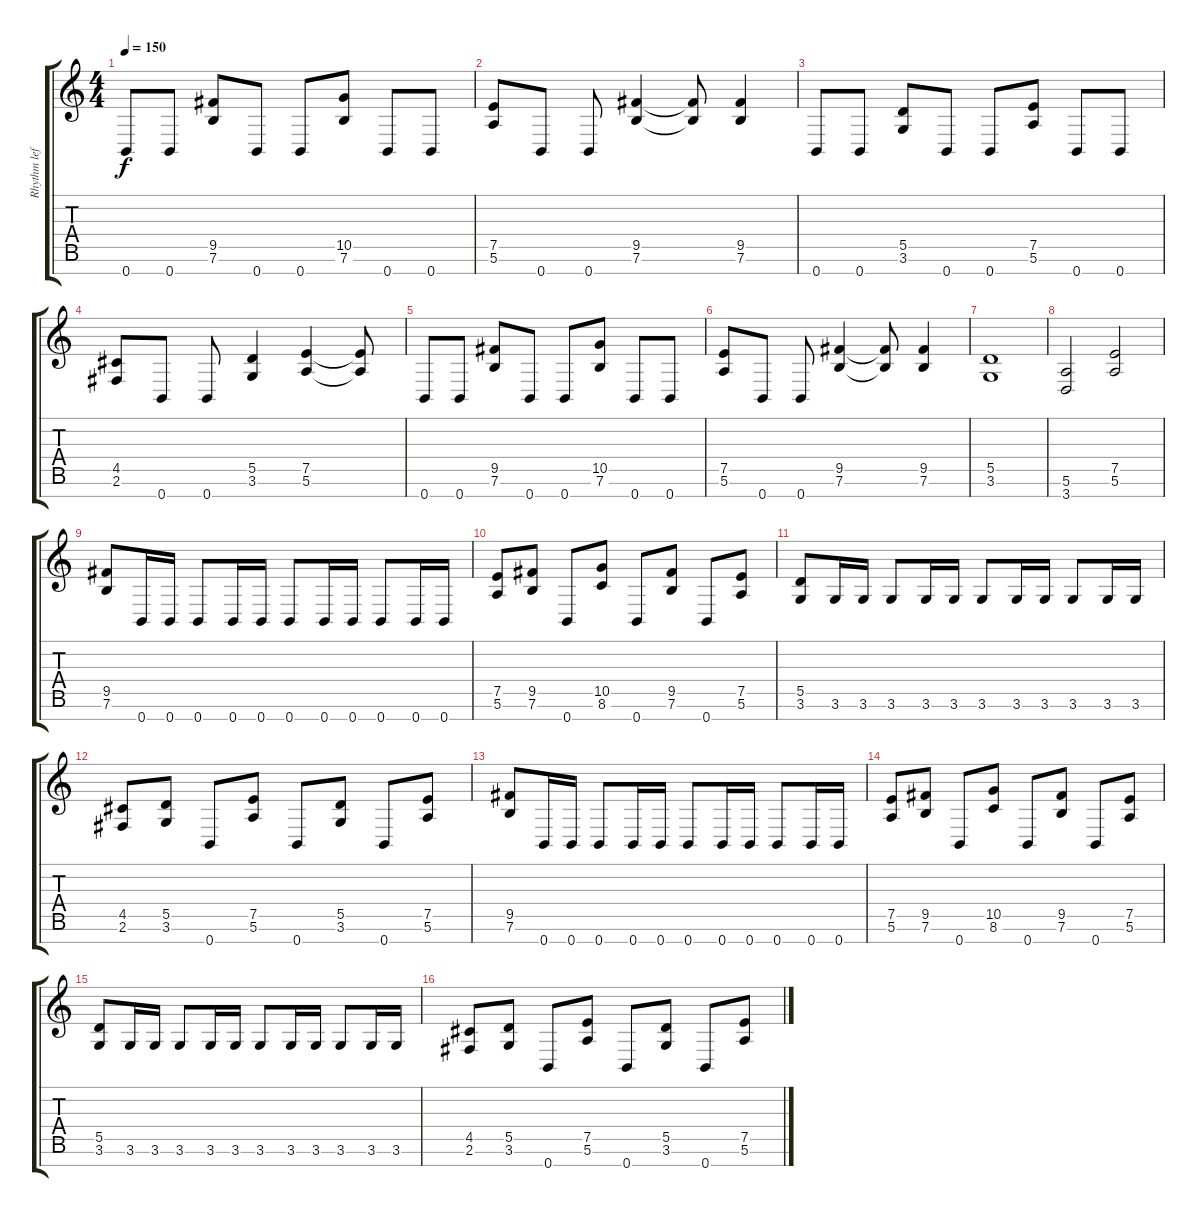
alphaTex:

\track ("Rhythm left" "Rhythm lef") {instrument distortionguitar}
\staff {score tabs}
\tuning (E4 B3 G3 D3 A2 E2 B1) {hide}
\ts (4 4)
\tempo 150
\clef g2
\ks c
0.7.8{dy f} 0.7.8 (9.5 7.6).8 0.7.8 0.7.8 (10.5 7.6).8 0.7.8 0.7.8 |
(7.5 5.6).8 0.7.8 0.7.8 (9.5 7.6).4 (9.5{t} 7.6{t}).8 (9.5 7.6).4 |
0.7.8 0.7.8 (5.5 3.6).8 0.7.8 0.7.8 (7.5 5.6).8 0.7.8 0.7.8 |
(4.5 2.6).8 0.7.8 0.7.8 (5.5 3.6).4 (7.5 5.6).4 (7.5{t} 5.6{t}).8 |
0.7.8 0.7.8 (9.5 7.6).8 0.7.8 0.7.8 (10.5 7.6).8 0.7.8 0.7.8 |
(7.5 5.6).8 0.7.8 0.7.8 (9.5 7.6).4 (9.5{t} 7.6{t}).8 (9.5 7.6).4 |
(5.5 3.6).1 |
(5.6 3.7).2 (7.5 5.6).2 |
(9.5 7.6).8 0.7.16 0.7.16 0.7.8 0.7.16 0.7.16 0.7.8 0.7.16 0.7.16 0.7.8 0.7.16 0.7.16 |
(7.5 5.6).8 (9.5 7.6).8 0.7.8 (10.5 8.6).8 0.7.8 (9.5 7.6).8 0.7.8 (7.5 5.6).8 |
(5.5 3.6).8 3.6.16 3.6.16 3.6.8 3.6.16 3.6.16 3.6.8 3.6.16 3.6.16 3.6.8 3.6.16 3.6.16 |
(4.5 2.6).8 (5.5 3.6).8 0.7.8 (7.5 5.6).8 0.7.8 (5.5 3.6).8 0.7.8 (7.5 5.6).8 |
(9.5 7.6).8 0.7.16 0.7.16 0.7.8 0.7.16 0.7.16 0.7.8 0.7.16 0.7.16 0.7.8 0.7.16 0.7.16 |
(7.5 5.6).8 (9.5 7.6).8 0.7.8 (10.5 8.6).8 0.7.8 (9.5 7.6).8 0.7.8 (7.5 5.6).8 |
(5.5 3.6).8 3.6.16 3.6.16 3.6.8 3.6.16 3.6.16 3.6.8 3.6.16 3.6.16 3.6.8 3.6.16 3.6.16 |
(4.5 2.6).8 (5.5 3.6).8 0.7.8 (7.5 5.6).8 0.7.8 (5.5 3.6).8 0.7.8 (7.5 5.6).8
